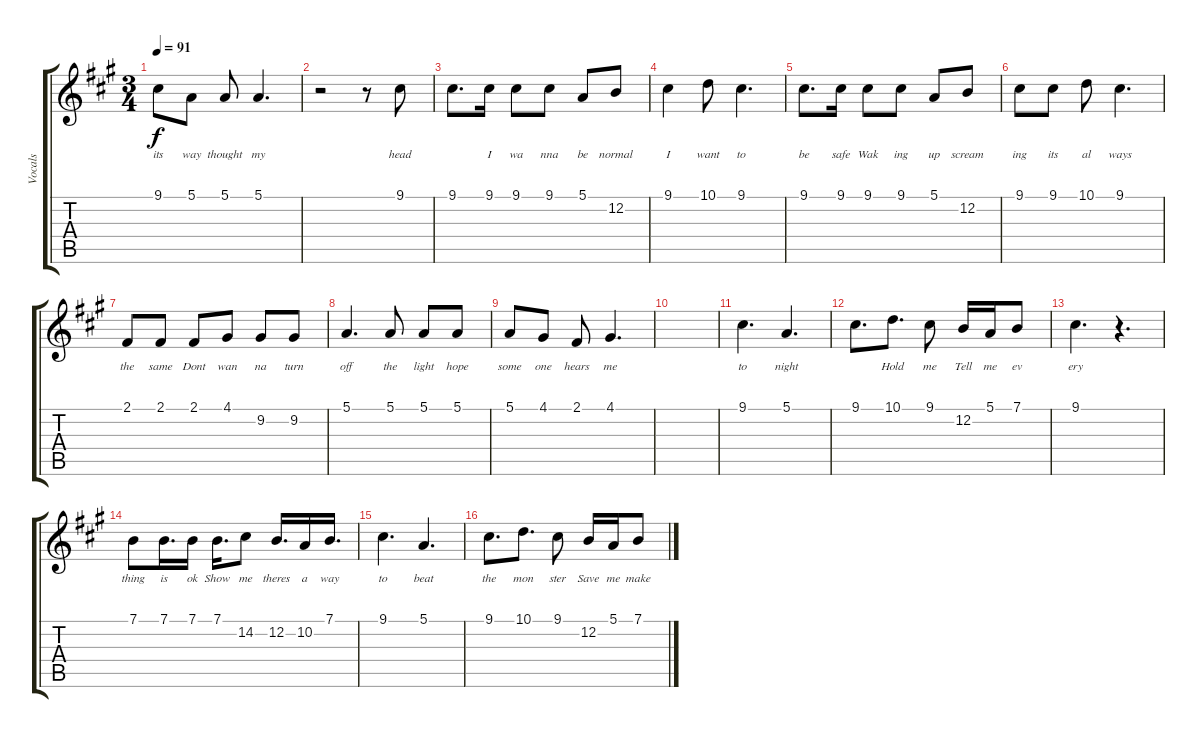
\track ("Vocals" "Vocals") {instrument oboe}
\staff {score tabs}
\tuning (E4 B3 G3 D3 A2 E2) {hide}
\ts (3 4)
\tempo 91
\clef g2
\ks a
9.1.8{lyrics (0 "its") lyrics (1 "") lyrics (2 "") lyrics (3 "") lyrics (4 "") dy f} 5.1.8{lyrics (0 "way") lyrics (1 "") lyrics (2 "") lyrics (3 "") lyrics (4 "")} 5.1.8{lyrics (0 "thought") lyrics (1 "") lyrics (2 "") lyrics (3 "") lyrics (4 "")} 5.1.4{d lyrics (0 "my") lyrics (1 "") lyrics (2 "") lyrics (3 "") lyrics (4 "")} |
r.2 r.8 9.1.8{lyrics (0 "head") lyrics (1 "") lyrics (2 "") lyrics (3 "") lyrics (4 "")} |
9.1.8{d lyrics (0 "") lyrics (1 "") lyrics (2 "") lyrics (3 "") lyrics (4 "")} 9.1.16{lyrics (0 "I") lyrics (1 "") lyrics (2 "") lyrics (3 "") lyrics (4 "")} 9.1.8{lyrics (0 "wa") lyrics (1 "") lyrics (2 "") lyrics (3 "") lyrics (4 "")} 9.1.8{lyrics (0 "nna") lyrics (1 "") lyrics (2 "") lyrics (3 "") lyrics (4 "")} 5.1.8{lyrics (0 "be") lyrics (1 "") lyrics (2 "") lyrics (3 "") lyrics (4 "")} 12.2.8{lyrics (0 "normal") lyrics (1 "") lyrics (2 "") lyrics (3 "") lyrics (4 "")} |
9.1.4{lyrics (0 "I") lyrics (1 "") lyrics (2 "") lyrics (3 "") lyrics (4 "")} 10.1.8{lyrics (0 "want") lyrics (1 "") lyrics (2 "") lyrics (3 "") lyrics (4 "")} 9.1.4{d lyrics (0 "to") lyrics (1 "") lyrics (2 "") lyrics (3 "") lyrics (4 "")} |
9.1.8{d lyrics (0 "be") lyrics (1 "") lyrics (2 "") lyrics (3 "") lyrics (4 "")} 9.1.16{lyrics (0 "safe") lyrics (1 "") lyrics (2 "") lyrics (3 "") lyrics (4 "")} 9.1.8{lyrics (0 "Wak") lyrics (1 "") lyrics (2 "") lyrics (3 "") lyrics (4 "")} 9.1.8{lyrics (0 "ing") lyrics (1 "") lyrics (2 "") lyrics (3 "") lyrics (4 "")} 5.1.8{lyrics (0 "up") lyrics (1 "") lyrics (2 "") lyrics (3 "") lyrics (4 "")} 12.2.8{lyrics (0 "scream") lyrics (1 "") lyrics (2 "") lyrics (3 "") lyrics (4 "")} |
9.1.8{lyrics (0 "ing") lyrics (1 "") lyrics (2 "") lyrics (3 "") lyrics (4 "")} 9.1.8{lyrics (0 "its") lyrics (1 "") lyrics (2 "") lyrics (3 "") lyrics (4 "")} 10.1.8{lyrics (0 "al") lyrics (1 "") lyrics (2 "") lyrics (3 "") lyrics (4 "")} 9.1.4{d lyrics (0 "ways") lyrics (1 "") lyrics (2 "") lyrics (3 "") lyrics (4 "")} |
2.1.8{lyrics (0 "the") lyrics (1 "") lyrics (2 "") lyrics (3 "") lyrics (4 "")} 2.1.8{lyrics (0 "same") lyrics (1 "") lyrics (2 "") lyrics (3 "") lyrics (4 "")} 2.1.8{lyrics (0 "Dont") lyrics (1 "") lyrics (2 "") lyrics (3 "") lyrics (4 "")} 4.1.8{lyrics (0 "wan") lyrics (1 "") lyrics (2 "") lyrics (3 "") lyrics (4 "")} 9.2.8{lyrics (0 "na") lyrics (1 "") lyrics (2 "") lyrics (3 "") lyrics (4 "")} 9.2.8{lyrics (0 "turn") lyrics (1 "") lyrics (2 "") lyrics (3 "") lyrics (4 "")} |
5.1.4{d lyrics (0 "off") lyrics (1 "") lyrics (2 "") lyrics (3 "") lyrics (4 "")} 5.1.8{lyrics (0 "the") lyrics (1 "") lyrics (2 "") lyrics (3 "") lyrics (4 "")} 5.1.8{lyrics (0 "light") lyrics (1 "") lyrics (2 "") lyrics (3 "") lyrics (4 "")} 5.1.8{lyrics (0 "hope") lyrics (1 "") lyrics (2 "") lyrics (3 "") lyrics (4 "")} |
5.1.8{lyrics (0 "some") lyrics (1 "") lyrics (2 "") lyrics (3 "") lyrics (4 "")} 4.1.8{lyrics (0 "one") lyrics (1 "") lyrics (2 "") lyrics (3 "") lyrics (4 "")} 2.1.8{lyrics (0 "hears") lyrics (1 "") lyrics (2 "") lyrics (3 "") lyrics (4 "")} 4.1.4{d lyrics (0 "me") lyrics (1 "") lyrics (2 "") lyrics (3 "") lyrics (4 "")} |
|
9.1.4{d lyrics (0 "to") lyrics (1 "") lyrics (2 "") lyrics (3 "") lyrics (4 "")} 5.1.4{d lyrics (0 "night") lyrics (1 "") lyrics (2 "") lyrics (3 "") lyrics (4 "")} |
9.1.8{d lyrics (0 "") lyrics (1 "") lyrics (2 "") lyrics (3 "") lyrics (4 "")} 10.1.8{d lyrics (0 "Hold") lyrics (1 "") lyrics (2 "") lyrics (3 "") lyrics (4 "")} 9.1.8{lyrics (0 "me") lyrics (1 "") lyrics (2 "") lyrics (3 "") lyrics (4 "")} 12.2.16{lyrics (0 "Tell") lyrics (1 "") lyrics (2 "") lyrics (3 "") lyrics (4 "")} 5.1.16{lyrics (0 "me") lyrics (1 "") lyrics (2 "") lyrics (3 "") lyrics (4 "")} 7.1.8{lyrics (0 "ev") lyrics (1 "") lyrics (2 "") lyrics (3 "") lyrics (4 "")} |
9.1.4{d lyrics (0 "ery") lyrics (1 "") lyrics (2 "") lyrics (3 "") lyrics (4 "")} r.4{d} |
7.1.8{lyrics (0 "thing") lyrics (1 "") lyrics (2 "") lyrics (3 "") lyrics (4 "")} 7.1.16{d lyrics (0 "is") lyrics (1 "") lyrics (2 "") lyrics (3 "") lyrics (4 "")} 7.1.16{lyrics (0 "ok") lyrics (1 "") lyrics (2 "") lyrics (3 "") lyrics (4 "")} 7.1.16{d lyrics (0 "Show") lyrics (1 "") lyrics (2 "") lyrics (3 "") lyrics (4 "")} 14.2.8{lyrics (0 "me") lyrics (1 "") lyrics (2 "") lyrics (3 "") lyrics (4 "")} 12.2.16{d lyrics (0 "theres") lyrics (1 "") lyrics (2 "") lyrics (3 "") lyrics (4 "")} 10.2.16{lyrics (0 "a") lyrics (1 "") lyrics (2 "") lyrics (3 "") lyrics (4 "")} 7.1.16{d lyrics (0 "way") lyrics (1 "") lyrics (2 "") lyrics (3 "") lyrics (4 "")} |
9.1.4{d lyrics (0 "to") lyrics (1 "") lyrics (2 "") lyrics (3 "") lyrics (4 "")} 5.1.4{d lyrics (0 "beat") lyrics (1 "") lyrics (2 "") lyrics (3 "") lyrics (4 "")} |
9.1.8{d lyrics (0 "the") lyrics (1 "") lyrics (2 "") lyrics (3 "") lyrics (4 "")} 10.1.8{d lyrics (0 "mon") lyrics (1 "") lyrics (2 "") lyrics (3 "") lyrics (4 "")} 9.1.8{lyrics (0 "ster") lyrics (1 "") lyrics (2 "") lyrics (3 "") lyrics (4 "")} 12.2.16{lyrics (0 "Save") lyrics (1 "") lyrics (2 "") lyrics (3 "") lyrics (4 "")} 5.1.16{lyrics (0 "me") lyrics (1 "") lyrics (2 "") lyrics (3 "") lyrics (4 "")} 7.1.8{lyrics (0 "make") lyrics (1 "") lyrics (2 "") lyrics (3 "") lyrics (4 "")}
